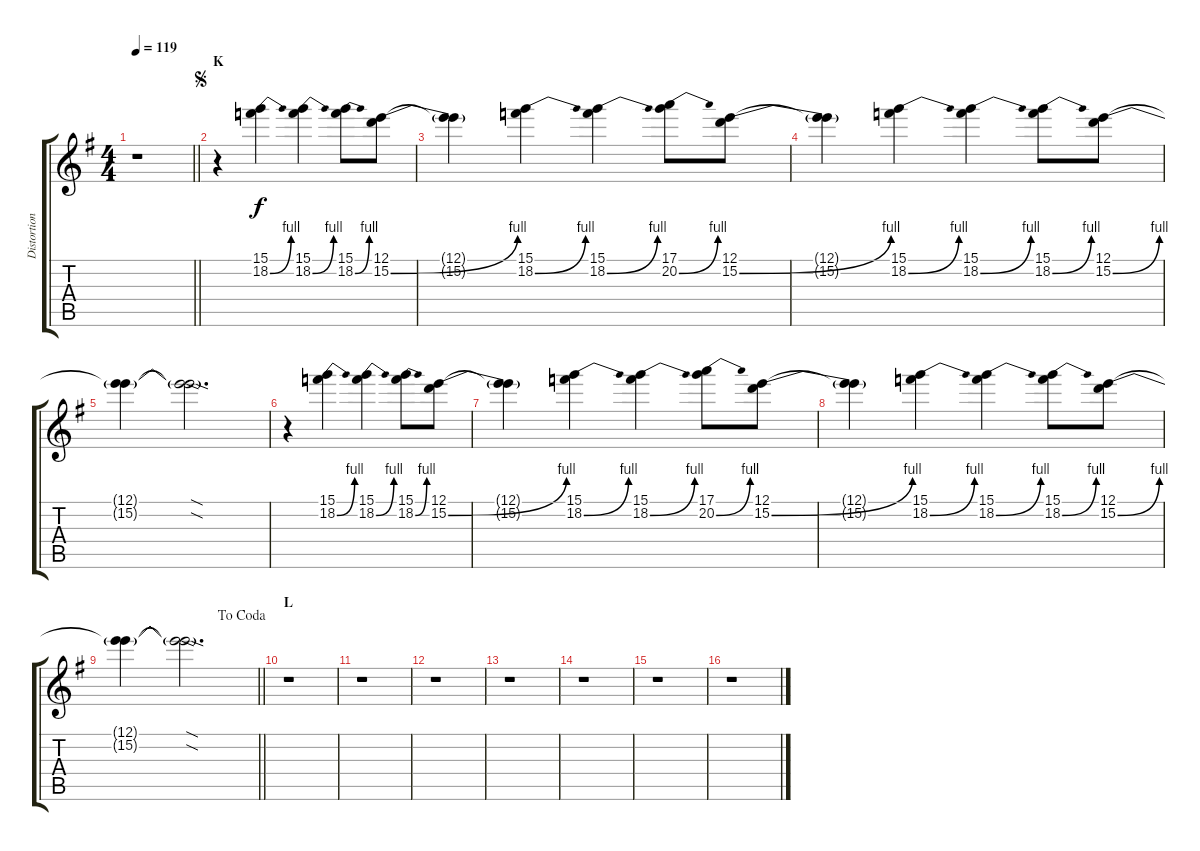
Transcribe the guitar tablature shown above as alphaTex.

\track ("Distortion 5" "Distortion") {instrument distortionguitar}
\staff {score tabs}
\tuning (E4 B3 G3 D3 A2 E2) {hide}
\ts (4 4)
\tempo 119
\clef g2
\barLineRight lightlight
\ks g
r.1{dy f} |
\section ("" "K")
\jump segno
r.4 (15.1 18.2{be (bend 0 0 60 4)}).4 (15.1 18.2{be (bend 0 0 60 4)}).4 (15.1 18.2{be (bend 0 0 60 4)}).8 (12.1 15.2{be (bend 0 0 60 4)}).8 |
(12.1{t} 15.2{t}).4 (15.1 18.2{be (bend 0 0 60 4)}).4 (15.1 18.2{be (bend 0 0 60 4)}).4 (17.1 20.2{be (bend 0 0 60 4)}).8 (12.1 15.2{be (bend 0 0 60 4)}).8 |
(12.1{t} 15.2{t}).4 (15.1 18.2{be (bend 0 0 60 4)}).4 (15.1 18.2{be (bend 0 0 60 4)}).4 (15.1 18.2{be (bend 0 0 60 4)}).8 (12.1 15.2{be (bend 0 0 60 4)}).8 |
(12.1{t} 15.2{t}).4 (12.1{sod t} 15.2{sod t}).2{d} |
r.4 (15.1 18.2{be (bend 0 0 60 4)}).4 (15.1 18.2{be (bend 0 0 60 4)}).4 (15.1 18.2{be (bend 0 0 60 4)}).8 (12.1 15.2{be (bend 0 0 60 4)}).8 |
(12.1{t} 15.2{t}).4 (15.1 18.2{be (bend 0 0 60 4)}).4 (15.1 18.2{be (bend 0 0 60 4)}).4 (17.1 20.2{be (bend 0 0 60 4)}).8 (12.1 15.2{be (bend 0 0 60 4)}).8 |
(12.1{t} 15.2{t}).4 (15.1 18.2{be (bend 0 0 60 4)}).4 (15.1 18.2{be (bend 0 0 60 4)}).4 (15.1 18.2{be (bend 0 0 60 4)}).8 (12.1 15.2{be (bend 0 0 60 4)}).8 |
\jump dacoda
\barLineRight lightlight
(12.1{t} 15.2{t}).4 (12.1{sod t} 15.2{sod t}).2{d} |
\section ("" "L")
r.1 |
r.1 |
r.1 |
r.1 |
r.1 |
r.1 |
r.1
